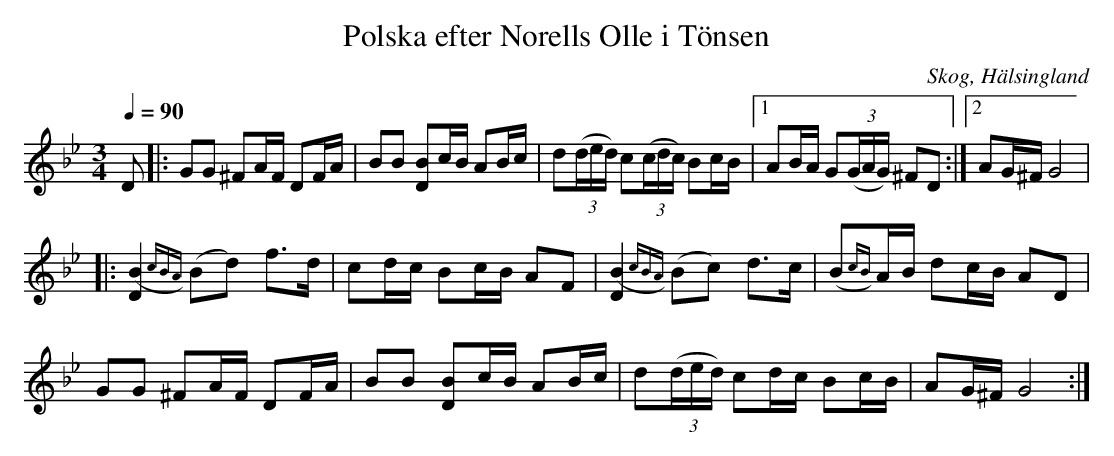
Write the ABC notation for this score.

X:1
T: Polska efter Norells Olle i Tönsen
O: Skog, Hälsingland
M: 3/4
L: 1/16
Q: 1/4=90
K: Gm
D2 |: G2G2 ^F2AF D2FA|B2B2 [D2, B2]cB A2Bc|d2(3(ded) c2(3(cdc) B2cB|1 A2BA G2(3(GAG) ^F2D2:|2 A2G^F G8|
|: [D4, (B4]{cBA}) (B2d2) f2>d2|c2dc B2cB A2F2|[D4, (B4]{cBA}) (B2c2) d2>c2|(B2{cB})AB d2cB A2D2|
G2G2 ^F2AF D2FA|B2B2 [D2, B2]cB A2Bc|d2(3(ded) c2dc B2cB|A2G^F G8:|
